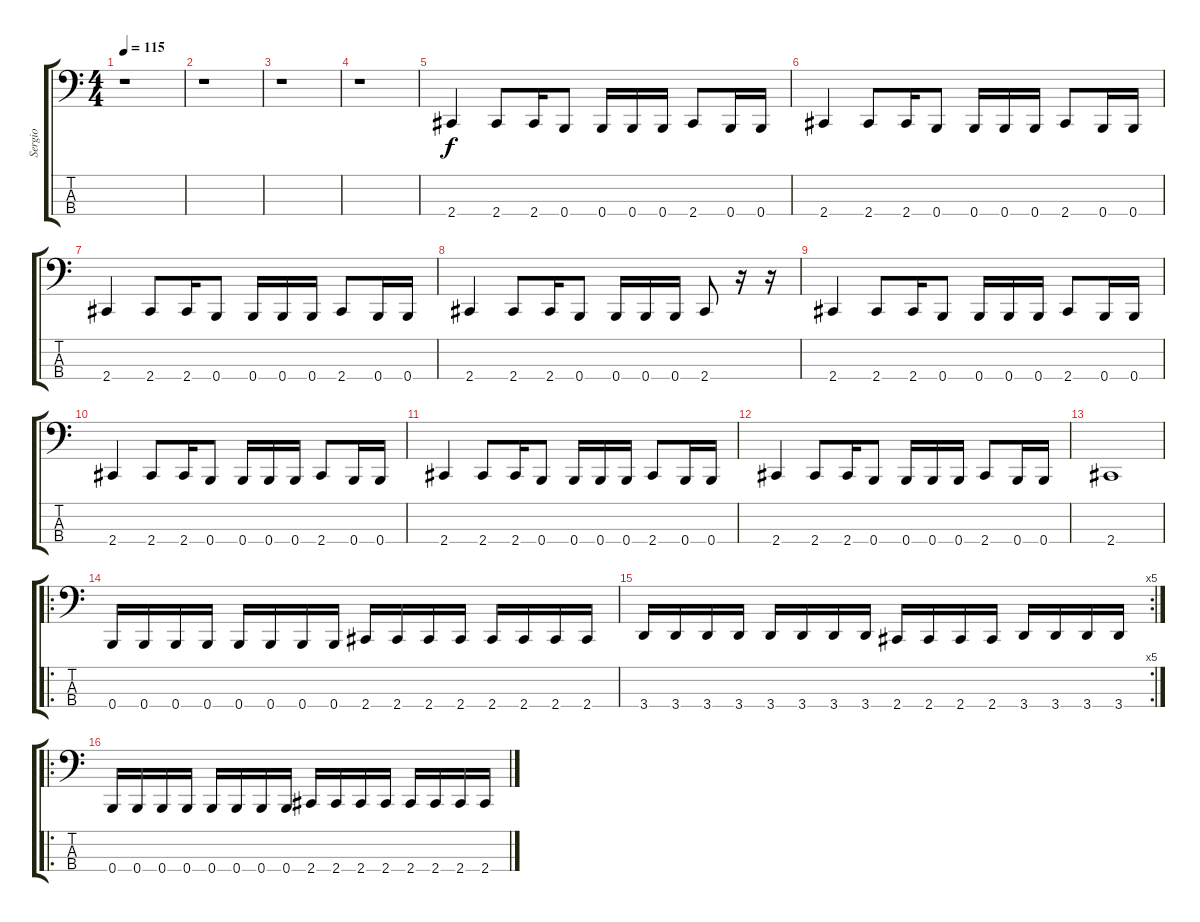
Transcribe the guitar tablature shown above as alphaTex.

\track ("Sergio" "Sergio") {instrument electricbassfinger}
\staff {score tabs}
\tuning (E2 B1 Gb1 B0) {hide}
\ts (4 4)
\tempo 115
\clef f4
\ks c
r.1{dy f instrument electricbassfinger} |
r.1 |
r.1 |
r.1 |
2.4.4 2.4.8 2.4.16 0.4.8 0.4.16 0.4.16 0.4.16 2.4.8 0.4.16 0.4.16 |
2.4.4 2.4.8 2.4.16 0.4.8 0.4.16 0.4.16 0.4.16 2.4.8 0.4.16 0.4.16 |
2.4.4 2.4.8 2.4.16 0.4.8 0.4.16 0.4.16 0.4.16 2.4.8 0.4.16 0.4.16 |
2.4.4 2.4.8 2.4.16 0.4.8 0.4.16 0.4.16 0.4.16 2.4.8 r.16 r.16 |
2.4.4 2.4.8 2.4.16 0.4.8 0.4.16 0.4.16 0.4.16 2.4.8 0.4.16 0.4.16 |
2.4.4 2.4.8 2.4.16 0.4.8 0.4.16 0.4.16 0.4.16 2.4.8 0.4.16 0.4.16 |
2.4.4 2.4.8 2.4.16 0.4.8 0.4.16 0.4.16 0.4.16 2.4.8 0.4.16 0.4.16 |
2.4.4 2.4.8 2.4.16 0.4.8 0.4.16 0.4.16 0.4.16 2.4.8 0.4.16 0.4.16 |
2.4.1 |
\ro
0.4.16 0.4.16 0.4.16 0.4.16 0.4.16 0.4.16 0.4.16 0.4.16 2.4.16 2.4.16 2.4.16 2.4.16 2.4.16 2.4.16 2.4.16 2.4.16 |
\rc 5
3.4.16 3.4.16 3.4.16 3.4.16 3.4.16 3.4.16 3.4.16 3.4.16 2.4.16 2.4.16 2.4.16 2.4.16 3.4.16 3.4.16 3.4.16 3.4.16 |
\ro
0.4.16 0.4.16 0.4.16 0.4.16 0.4.16 0.4.16 0.4.16 0.4.16 2.4.16 2.4.16 2.4.16 2.4.16 2.4.16 2.4.16 2.4.16 2.4.16
